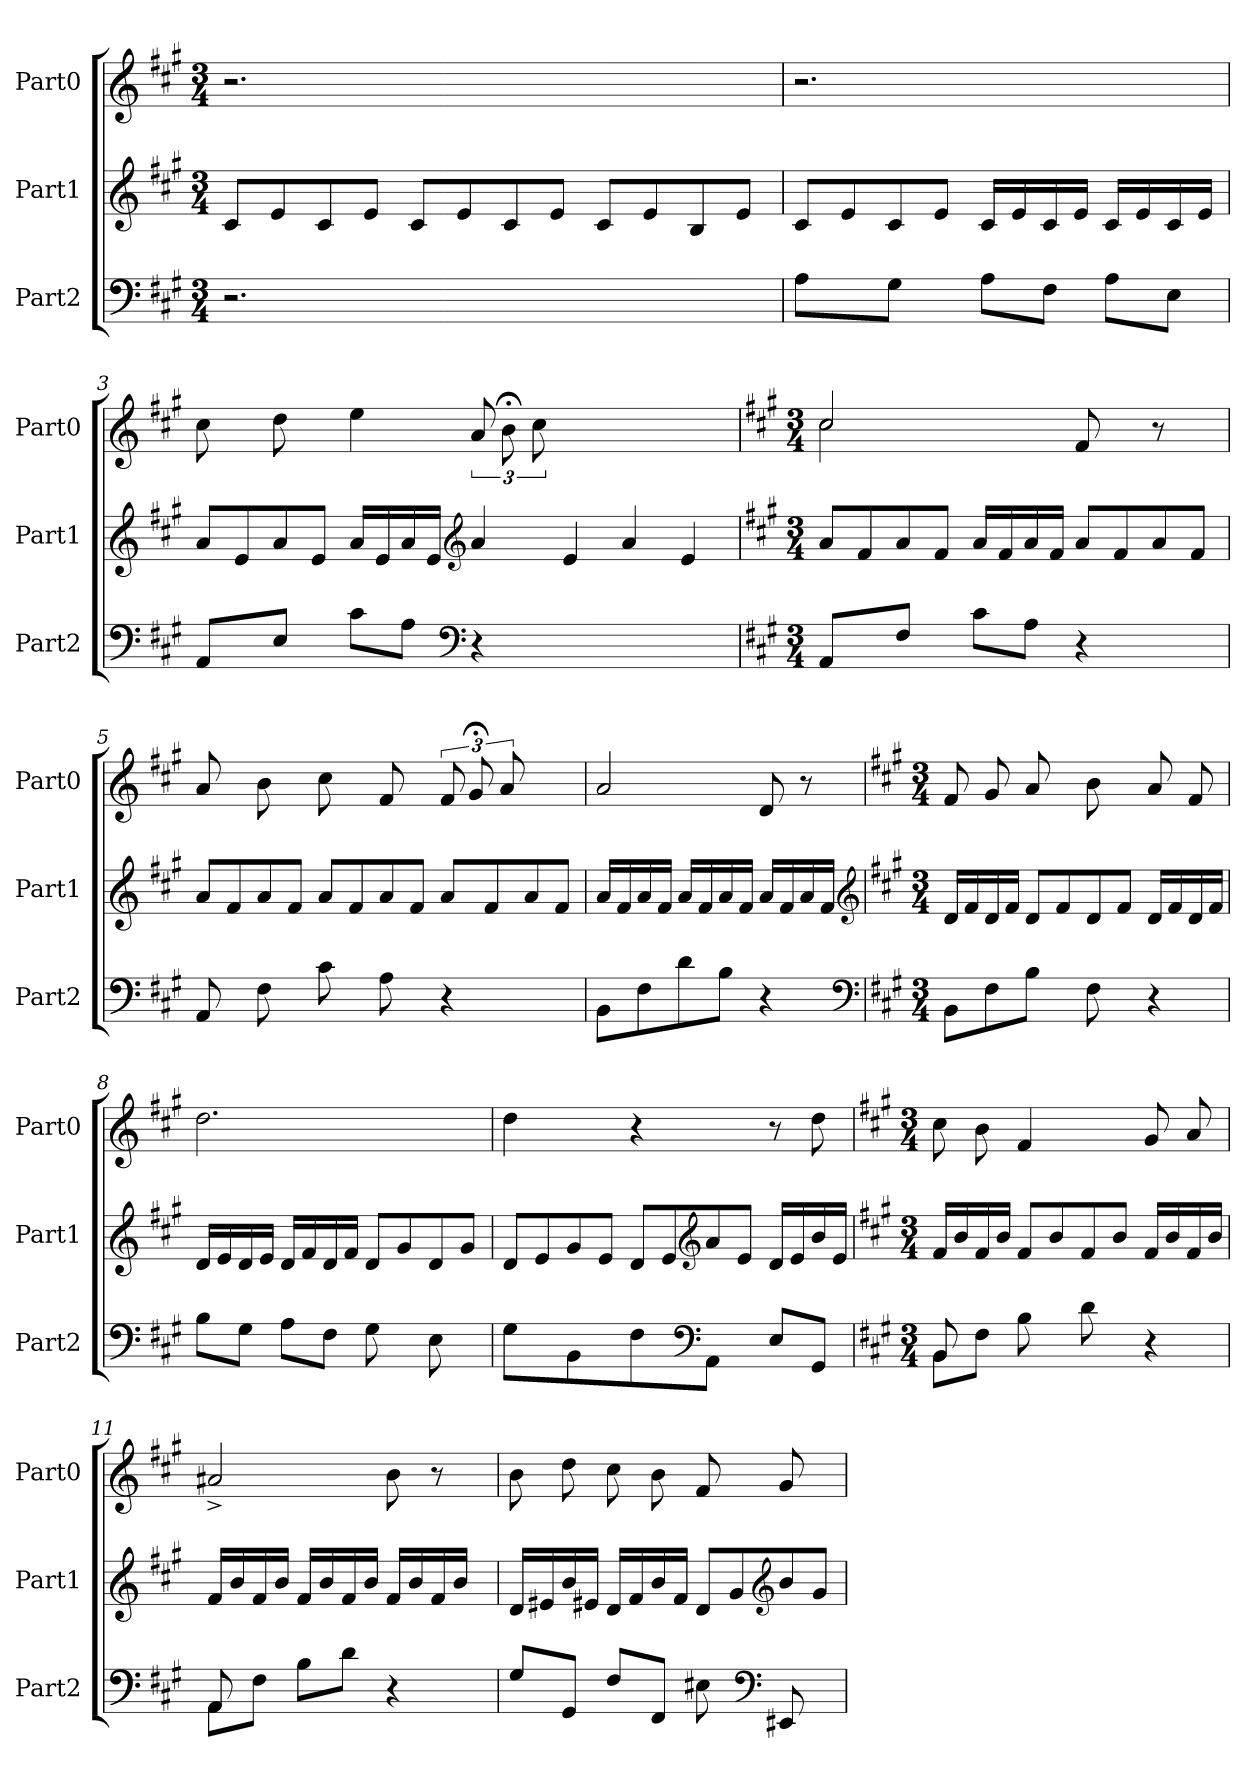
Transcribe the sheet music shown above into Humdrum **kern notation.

**kern	**kern	**kern
*part3	*part2	*part1
*staff3	*staff2	*staff1
*I"Part2	*I"Part1	*I"Part0
*I'Part2	*I'Part1	*I'Part0
*clefF4	*clefG2	*clefG2
*k[f#c#g#]	*k[f#c#g#]	*k[f#c#g#]
*M3/4	*M3/4	*M3/4
=1	=1	=1
2.r	8c#L	2.r
.	8e	.
.	8c#	.
.	8eJ	.
.	8c#L	.
.	8e	.
8ryy	8c#	8ryy
8ryy	8eJ	8ryy
8ryy	8c#L	8ryy
8ryy	8e	8ryy
8ryy	8B	8ryy
8ryy	8eJ	8ryy
=2	=2	=2
8AJ	8c#L	2.r
8ryy	8e	.
8G#J	8c#	.
8ryy	8eJ	.
8AL	16c#LL	.
.	16e	.
8F#J	16c#	.
.	16eJJ	.
8AL	16c#LL	16ryy
.	16e	16ryy
8EJ	16c#	16ryy
.	16eJJ	16ryy
=3	=3	=3
8AAJ	8aL	8cc#
8ryy	8e	8ryy
8EJ	8a	8dd
8ryy	8eJ	8ryy
8c#L	16aLL	4ee
.	16e	.
8AJ	16a	.
.	16eJJ	.
*clefF4	*clefG2	*
4r	4a	12a
.	.	12b;
.	.	12cc#
4ryy	4e	4ryy
4ryy	4a	4ryy
4ryy	4e	4ryy
!!LO:LB:g=z
=4	=4	=4
*k[f#c#g#]	*k[f#c#g#]	*k[f#c#g#]
*M3/4	*M3/4	*M3/4
*	*	*^
8AAJ	8aL	2cc#	2cc#
8ryy	8f#	.	.
8F#J	8a	.	.
8ryy	8f#J	.	.
8c#L	16aLL	16ryy	16ryy
.	16f#	16ryy	16ryy
8AJ	16a	16ryy	16ryy
.	16f#JJ	16ryy	16ryy
4r	8aL	8f#	8ryy
.	8f#	8ryy	8ryy
8ryy	8a	8r	8ryy
8ryy	8f#J	8ryy	8ryy
*	*	*v	*v
=5	=5	=5
8AA	8aL	8a
8ryy	8f#	8ryy
8F#	8a	8b
8ryy	8f#J	8ryy
8c#	8aL	8cc#
8ryy	8f#	8ryy
8A	8a	8f#
8ryy	8f#J	8ryy
4r	8aL	12f#
.	.	12g#;
.	8f#	.
.	.	12a
8ryy	8a	8ryy
8ryy	8f#J	8ryy
=6	=6	=6
8BBL	16aLL	2a
.	16f#	.
8F#	16a	.
.	16f#JJ	.
8d	16aLL	.
.	16f#	.
8BJ	16a	.
.	16f#JJ	.
4r	16aLL	8d
.	16f#	.
.	16a	8r
.	16f#JJ	.
*clefF4	*clefG2	*
!!LO:LB:g=z
=7	=7	=7
*k[f#c#g#]	*k[f#c#g#]	*k[f#c#g#]
*M3/4	*M3/4	*M3/4
8BBL	16dLL	8f#
.	16f#	.
8F#	16d	8g#
.	16f#JJ	.
8BJ	8dL	8a
8ryy	8f#	8ryy
8F#	8d	8b
8ryy	8f#J	8ryy
4r	16dLL	8a
.	16f#	.
.	16d	8f#
.	16f#JJ	.
=8	=8	=8
8BL	16dLL	2.dd
.	16e	.
8G#J	16d	.
.	16eJJ	.
8AL	16dLL	.
.	16f#	.
8F#J	16d	.
.	16f#JJ	.
8G#	8dL	.
8ryy	8g#	.
8E	8d	8ryy
8ryy	8g#J	8ryy
=9	=9	=9
8G#J	8dL	4dd
8ryy	8e	.
8BBJ	8g#	8ryy
8ryy	8eJ	8ryy
8F#J	8dL	4r
8ryy	8e	.
*clefF4	*clefG2	*
8AAJ	8a	8ryy
8ryy	8eJ	8ryy
8EL	16dLL	8r
.	16e	.
8GG#J	16b	8dd
.	16eJJ	.
!!LO:PB:g=z
=10	=10	=10
*k[f#c#g#]	*k[f#c#g#]	*k[f#c#g#]
*M3/4	*M3/4	*M3/4
*^	*	*
8BB	8BBL	16f#LL	8cc#
.	.	16b	.
16ryy	8F#J	16f#	8b
16ryy	.	16bJJ	.
8ryy	8B	8f#L	4f#
8ryy	8ryy	8b	.
8ryy	8d	8f#	8ryy
8ryy	8ryy	8bJ	8ryy
16ryy	4r	16f#LL	8g#
16ryy	.	16b	.
16ryy	.	16f#	8a
16ryy	.	16bJJ	.
=11	=11	=11	=11
8AA	8AAL	16f#LL	2a#X^>
.	.	16b	.
16ryy	8F#J	16f#	.
16ryy	.	16bJJ	.
16ryy	8BL	16f#LL	.
16ryy	.	16b	.
16ryy	8dJ	16f#	.
8ryy	.	16bJJ	.
.	4r	16f#LL	8b
16ryy	.	16b	.
16ryy	.	16f#	8r
16ryy	.	16bJJ	.
16ryy	16ryy	16ryy	16ryy
*v	*v	*	*
=12	=12	=12
8G#L	16dLL	8b
.	16e#X	.
8GG#J	16b	8dd
.	16e#XJJ	.
8F#L	16dLL	8cc#
.	16f#	.
8FF#J	16b	8b
.	16f#JJ	.
8E#X	8dL	8f#
8ryy	8g#	8ryy
*clefF4	*clefG2	*
8EE#X	8b	8g#
8ryy	8g#J	8ryy
=	=	=
*-	*-	*-
